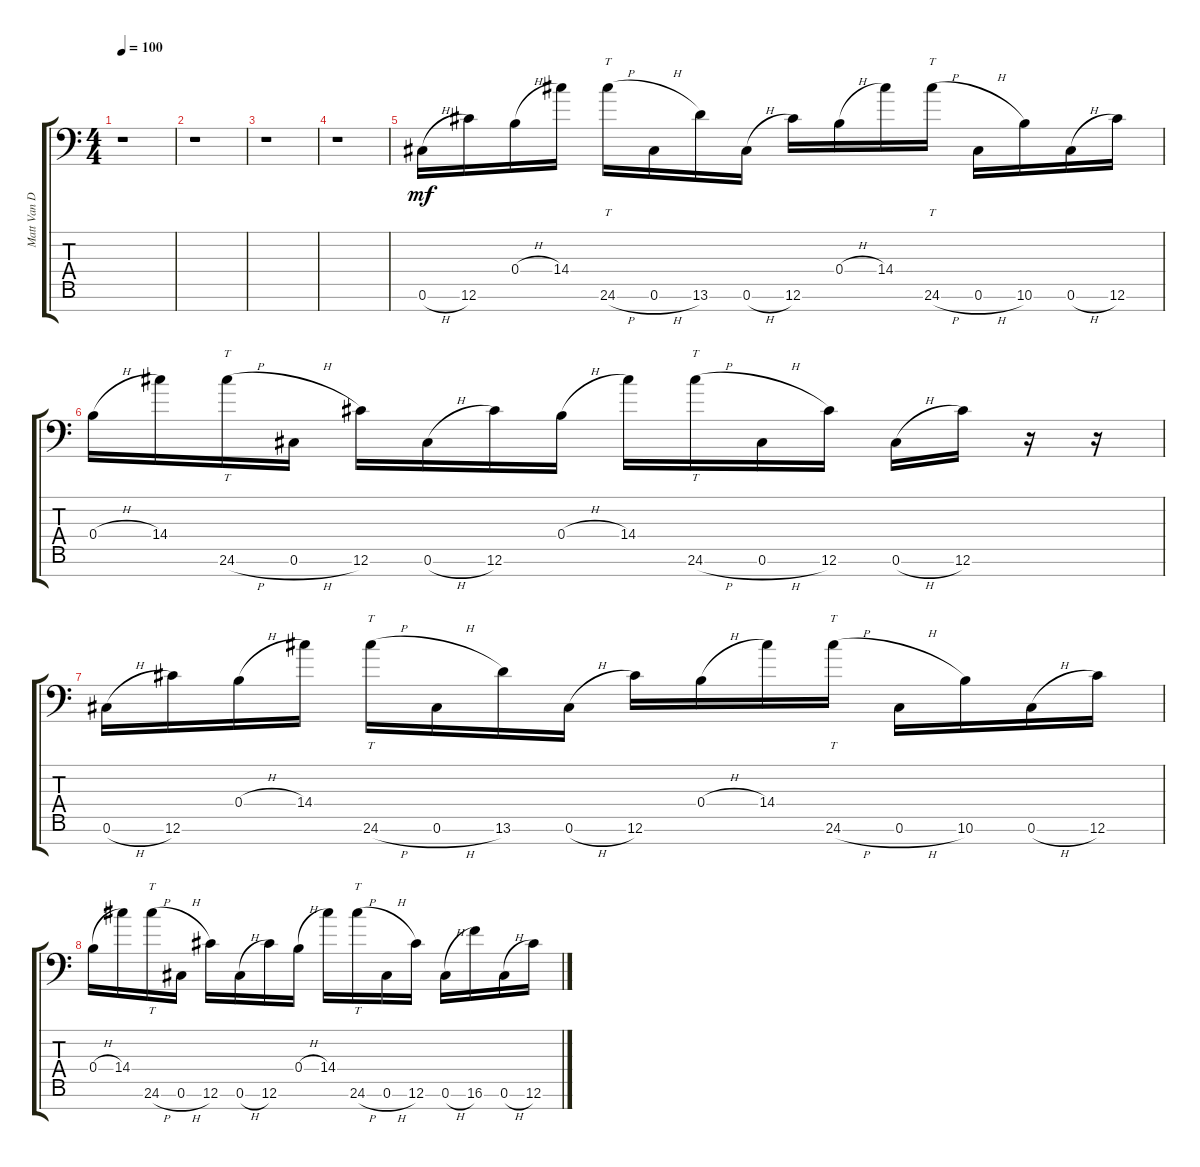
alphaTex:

\track ("Matt Van Duppen" "Matt Van D") {instrument distortionguitar}
\staff {score tabs}
\tuning (Db4 Ab3 E3 B2 Gb2 Db2 Gb1) {hide}
\ts (4 4)
\tempo 100
\clef f4
\ks c
r.1{dy mf} |
r.1 |
r.1 |
r.1 |
0.6{h}.16 12.6.16 0.4{h}.16 14.4.16 24.6{h}.16{tt} 0.6{h}.16 13.6.16 0.6{h}.16 12.6.16 0.4{h}.16 14.4.16 24.6{h}.16{tt} 0.6{h}.16 10.6.16 0.6{h}.16 12.6.16 |
0.4{h}.16 14.4.16 24.6{h}.16{tt} 0.6{h}.16 12.6.16 0.6{h}.16 12.6.16 0.4{h}.16 14.4.16 24.6{h}.16{tt} 0.6{h}.16 12.6.16 0.6{h}.16 12.6.16 r.16 r.16 |
0.6{h}.16 12.6.16 0.4{h}.16 14.4.16 24.6{h}.16{tt} 0.6{h}.16 13.6.16 0.6{h}.16 12.6.16 0.4{h}.16 14.4.16 24.6{h}.16{tt} 0.6{h}.16 10.6.16 0.6{h}.16 12.6.16 |
0.4{h}.16 14.4.16 24.6{h}.16{tt} 0.6{h}.16 12.6.16 0.6{h}.16 12.6.16 0.4{h}.16 14.4.16 24.6{h}.16{tt} 0.6{h}.16 12.6.16 0.6{h}.16 16.6.16 0.6{h}.16 12.6.16
